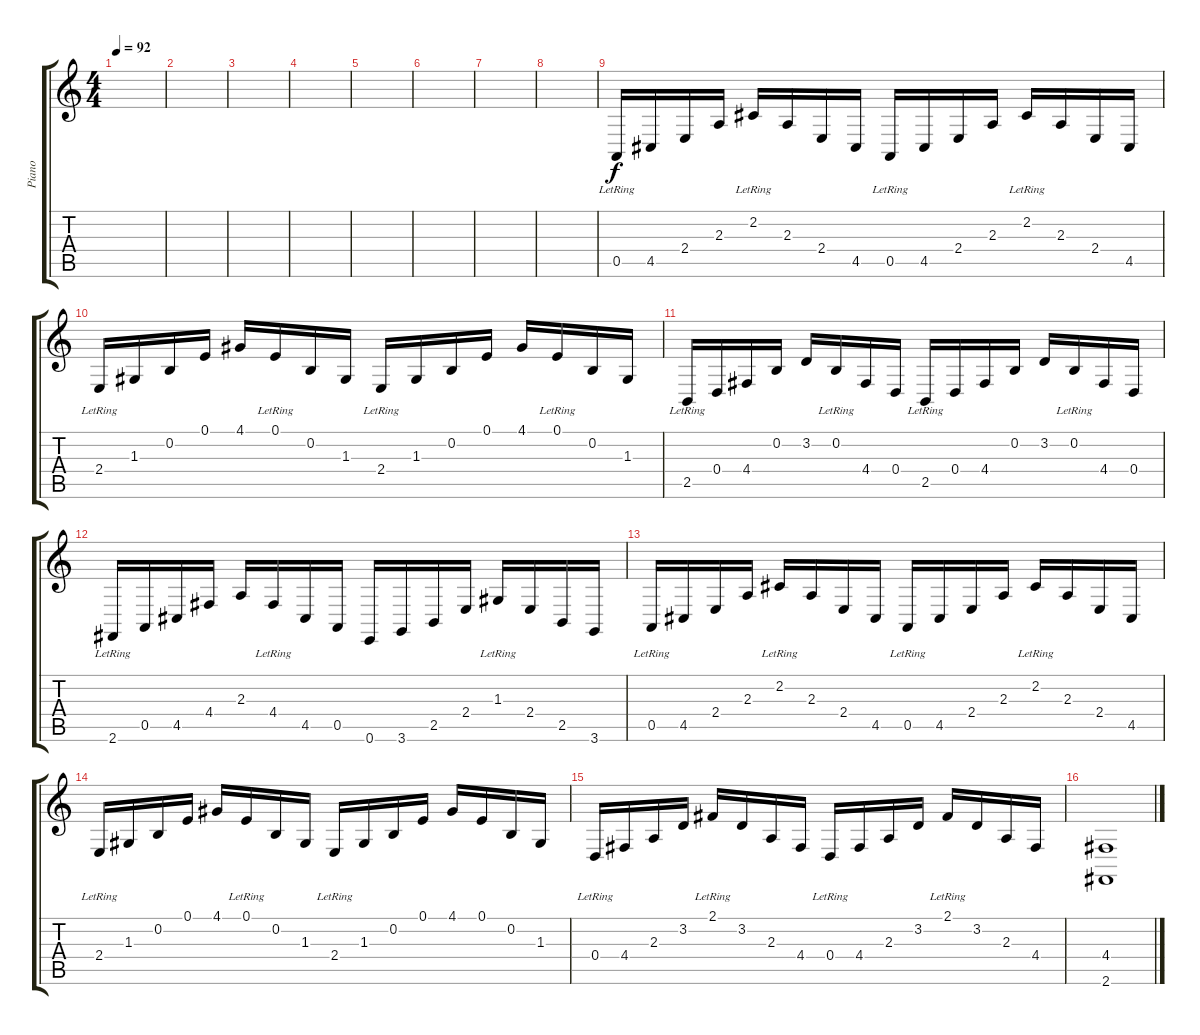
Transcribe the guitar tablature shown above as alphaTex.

\track ("Piano" "Piano") {instrument brightacousticpiano}
\staff {score tabs}
\tuning (E4 B3 G3 D3 A2 E2) {hide}
\ts (4 4)
\tempo 92
\clef g2
\ks c
|
|
|
|
|
|
|
|
0.5{lr}.16 4.5.16 2.4.16 2.3.16 2.2{lr}.16 2.3.16 2.4.16 4.5.16 0.5{lr}.16 4.5.16 2.4.16 2.3.16 2.2{lr}.16 2.3.16 2.4.16 4.5.16 |
2.4{lr}.16 1.3.16 0.2.16 0.1.16 4.1.16 0.1{lr}.16 0.2.16 1.3.16 2.4{lr}.16 1.3.16 0.2.16 0.1.16 4.1.16 0.1{lr}.16 0.2.16 1.3.16 |
2.5{lr}.16 0.4.16 4.4.16 0.2.16 3.2.16 0.2{lr}.16 4.4.16 0.4.16 2.5{lr}.16 0.4.16 4.4.16 0.2.16 3.2.16 0.2{lr}.16 4.4.16 0.4.16 |
2.6{lr}.16 0.5.16 4.5.16 4.4.16 2.3.16 4.4{lr}.16 4.5.16 0.5.16 0.6.16 3.6.16 2.5.16 2.4.16 1.3{lr}.16 2.4.16 2.5.16 3.6.16 |
0.5{lr}.16 4.5.16 2.4.16 2.3.16 2.2{lr}.16 2.3.16 2.4.16 4.5.16 0.5{lr}.16 4.5.16 2.4.16 2.3.16 2.2{lr}.16 2.3.16 2.4.16 4.5.16 |
2.4{lr}.16 1.3.16 0.2.16 0.1.16 4.1.16 0.1{lr}.16 0.2.16 1.3.16 2.4{lr}.16 1.3.16 0.2.16 0.1.16 4.1.16 0.1.16 0.2.16 1.3.16 |
0.4{lr}.16 4.4.16 2.3.16 3.2.16 2.1{lr}.16 3.2.16 2.3.16 4.4.16 0.4{lr}.16 4.4.16 2.3.16 3.2.16 2.1{lr}.16 3.2.16 2.3.16 4.4.16 |
(4.4 2.6).1
